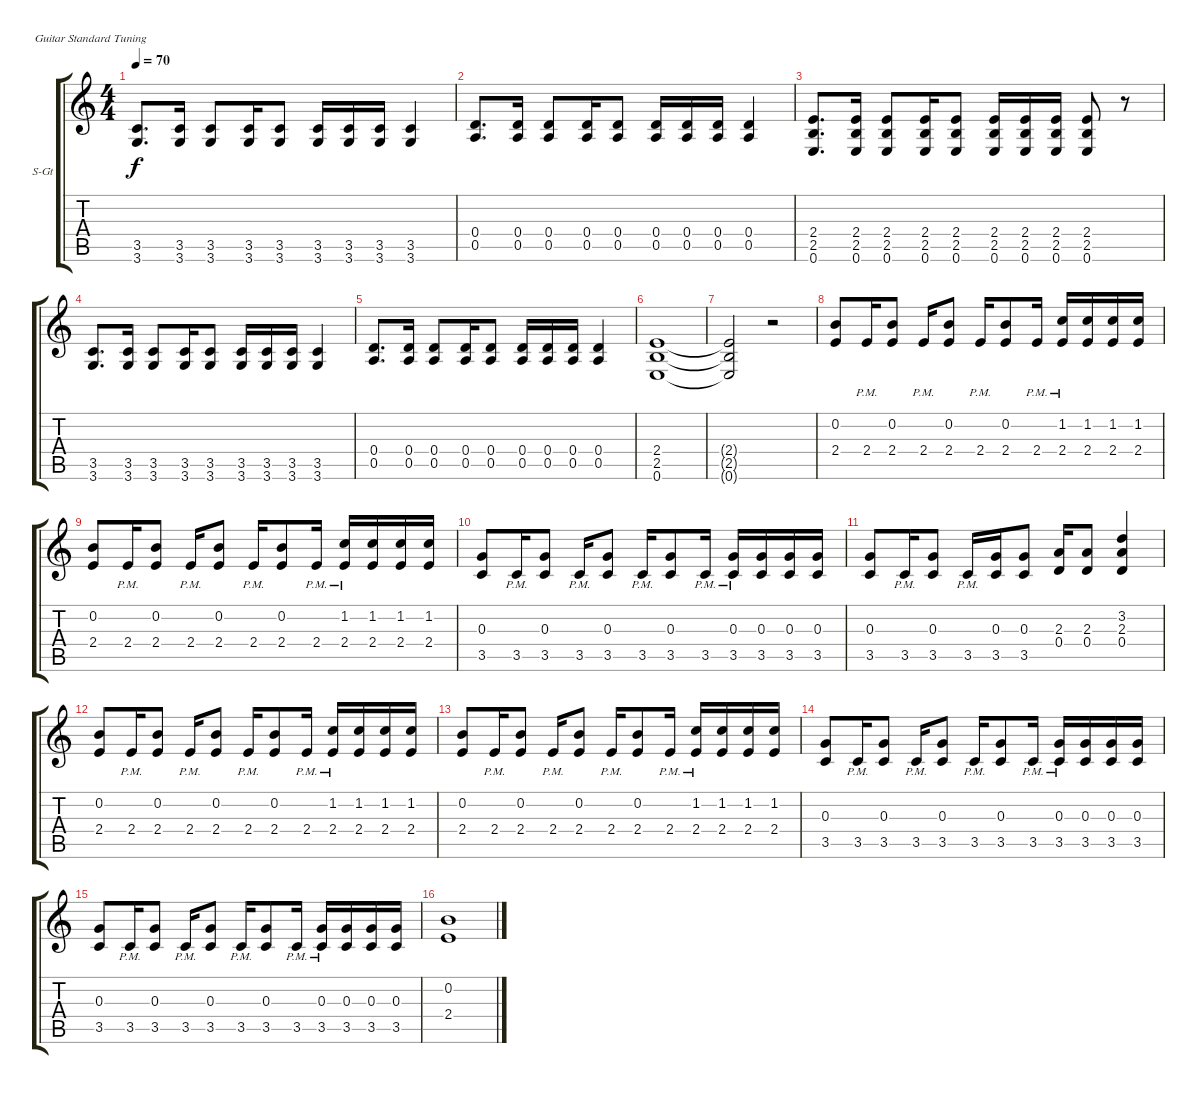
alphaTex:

\defaultSystemsLayout 4
\bracketExtendMode groupsimilarinstruments
\firstSystemTrackNameOrientation horizontal
\otherSystemsTrackNameOrientation horizontal
\track ("" "S-Gt") {instrument acousticguitarsteel}
\staff {score tabs}
\tuning (E4 B3 G3 D3 A2 E2)
\ts (4 4)
\tempo 70
\clef g2
\scale
0.333333
\ks c
(3.5 3.6).8{d dy f} (3.5 3.6).16 (3.5 3.6).8 (3.5 3.6).16 (3.5 3.6).8 (3.5 3.6).16 (3.5 3.6).16 (3.5 3.6).16 (3.5 3.6).4 |
\scale
0.333333 (0.4 0.5).8{d} (0.4 0.5).16 (0.4 0.5).8 (0.4 0.5).16 (0.4 0.5).8 (0.4 0.5).16 (0.4 0.5).16 (0.4 0.5).16 (0.4 0.5).4 |
\scale
0.333333 (2.4 2.5 0.6).8{d} (2.4 2.5 0.6).16 (2.4 2.5 0.6).8 (2.4 2.5 0.6).16 (2.4 2.5 0.6).8 (2.4 2.5 0.6).16 (2.4 2.5 0.6).16 (2.4 2.5 0.6).16 (2.4 2.5 0.6).8 r.8 |
\scale
0.333333 (3.5 3.6).8{d} (3.5 3.6).16 (3.5 3.6).8 (3.5 3.6).16 (3.5 3.6).8 (3.5 3.6).16 (3.5 3.6).16 (3.5 3.6).16 (3.5 3.6).4 |
\scale
0.333333 (0.4 0.5).8{d} (0.4 0.5).16 (0.4 0.5).8 (0.4 0.5).16 (0.4 0.5).8 (0.4 0.5).16 (0.4 0.5).16 (0.4 0.5).16 (0.4 0.5).4 |
\scale
0.333333 (2.4 2.5 0.6).1 |
\scale
0.333333 (2.4{t} 2.5{t} 0.6{t}).2 r.2 |
\scale
0.333333 (0.2 2.4).8 2.4{pm}.16 (0.2 2.4).8 2.4{pm}.16 (0.2 2.4).8 2.4{pm}.16 (0.2 2.4).8 2.4{pm}.16 (1.2 2.4{pm}).16 (1.2 2.4).16 (1.2 2.4).16 (1.2 2.4).16 |
\scale
0.333333 (0.2 2.4).8 2.4{pm}.16 (0.2 2.4).8 2.4{pm}.16 (0.2 2.4).8 2.4{pm}.16 (0.2 2.4).8 2.4{pm}.16 (1.2 2.4{pm}).16 (1.2 2.4).16 (1.2 2.4).16 (1.2 2.4).16 |
\scale
0.333333 (0.3 3.5).8 3.5{pm}.16 (0.3 3.5).8 3.5{pm}.16 (0.3 3.5).8 3.5{pm}.16 (0.3 3.5).8 3.5{pm}.16 (0.3 3.5{pm}).16 (0.3 3.5).16 (0.3 3.5).16 (0.3 3.5).16 |
\scale
0.333333 (0.3 3.5).8 3.5{pm}.16 (0.3 3.5).8 3.5{pm}.16 (0.3 3.5).16 (0.3 3.5).8 (2.3 0.4).16 (2.3 0.4).8 (3.2 2.3 0.4).4 |
\scale
0.333333 (0.2 2.4).8 2.4{pm}.16 (0.2 2.4).8 2.4{pm}.16 (0.2 2.4).8 2.4{pm}.16 (0.2 2.4).8 2.4{pm}.16 (1.2 2.4{pm}).16 (1.2 2.4).16 (1.2 2.4).16 (1.2 2.4).16 |
\scale
0.333333 (0.2 2.4).8 2.4{pm}.16 (0.2 2.4).8 2.4{pm}.16 (0.2 2.4).8 2.4{pm}.16 (0.2 2.4).8 2.4{pm}.16 (1.2 2.4{pm}).16 (1.2 2.4).16 (1.2 2.4).16 (1.2 2.4).16 |
\scale
0.333333 (0.3 3.5).8 3.5{pm}.16 (0.3 3.5).8 3.5{pm}.16 (0.3 3.5).8 3.5{pm}.16 (0.3 3.5).8 3.5{pm}.16 (0.3 3.5{pm}).16 (0.3 3.5).16 (0.3 3.5).16 (0.3 3.5).16 |
\scale
0.333333 (0.3 3.5).8 3.5{pm}.16 (0.3 3.5).8 3.5{pm}.16 (0.3 3.5).8 3.5{pm}.16 (0.3 3.5).8 3.5{pm}.16 (0.3 3.5{pm}).16 (0.3 3.5).16 (0.3 3.5).16 (0.3 3.5).16 |
\scale
0.333333 (0.2 2.4).1
